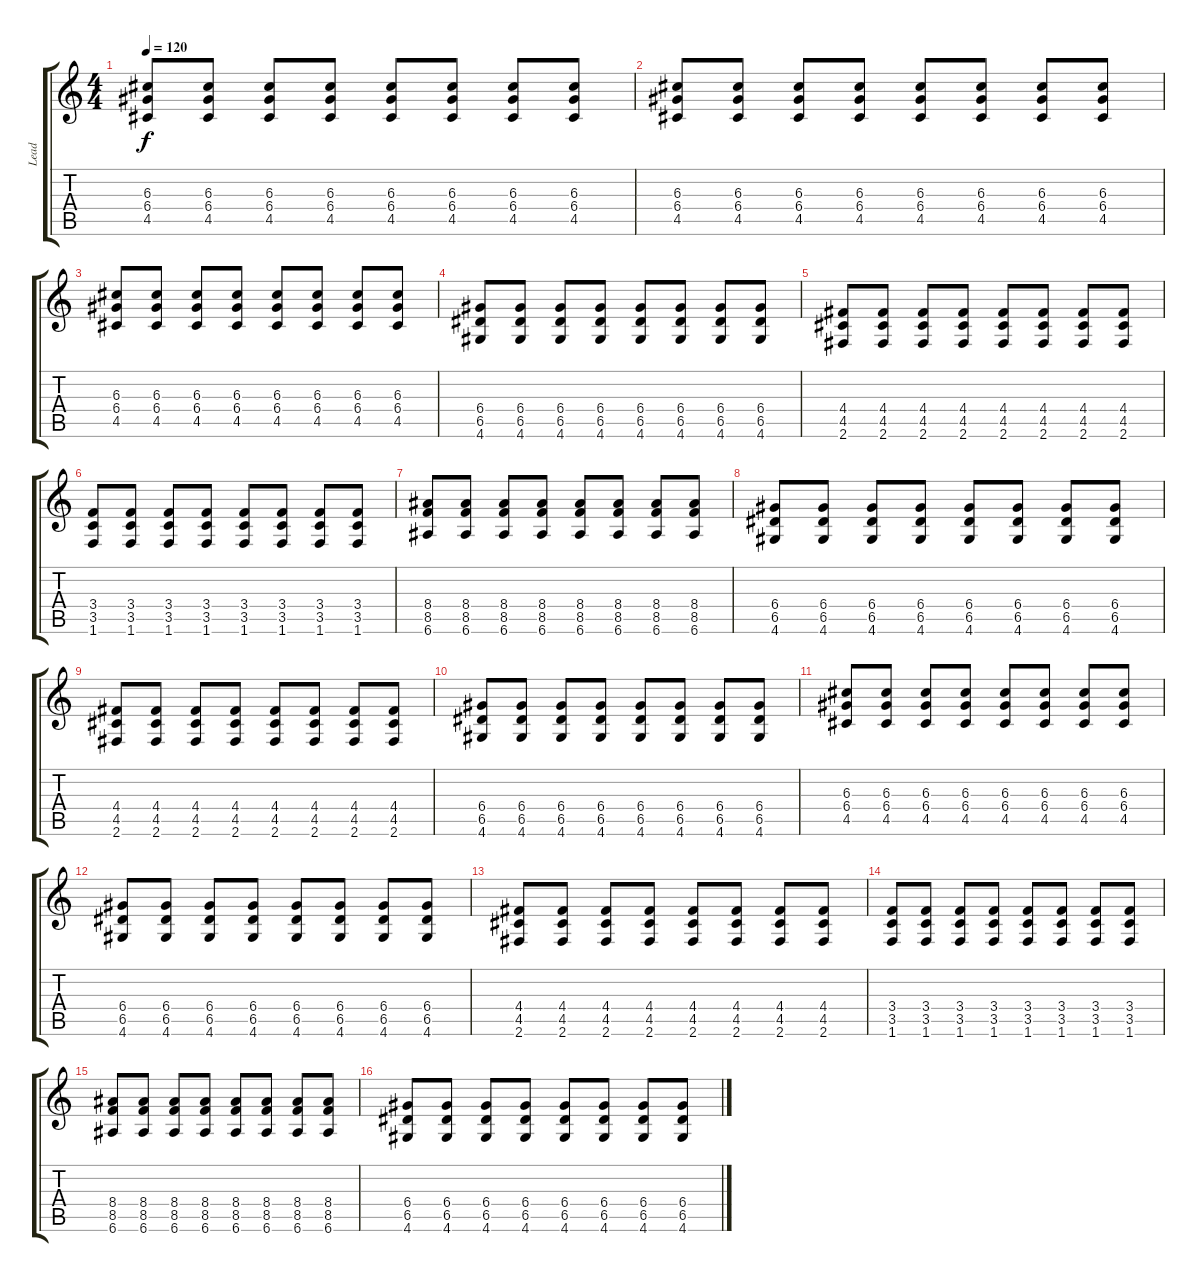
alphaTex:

\track ("Lead" "Lead") {instrument acousticguitarsteel}
\staff {score tabs}
\tuning (E4 B3 G3 D3 A2 E2) {hide}
\ts (4 4)
\tempo 120
\clef g2
\ks c
(6.3 6.4 4.5).8{dy f} (6.3 6.4 4.5).8 (6.3 6.4 4.5).8 (6.3 6.4 4.5).8 (6.3 6.4 4.5).8 (6.3 6.4 4.5).8 (6.3 6.4 4.5).8 (6.3 6.4 4.5).8 |
(6.3 6.4 4.5).8 (6.3 6.4 4.5).8 (6.3 6.4 4.5).8 (6.3 6.4 4.5).8 (6.3 6.4 4.5).8 (6.3 6.4 4.5).8 (6.3 6.4 4.5).8 (6.3 6.4 4.5).8 |
(6.3 6.4 4.5).8 (6.3 6.4 4.5).8 (6.3 6.4 4.5).8 (6.3 6.4 4.5).8 (6.3 6.4 4.5).8 (6.3 6.4 4.5).8 (6.3 6.4 4.5).8 (6.3 6.4 4.5).8 |
(6.4 6.5 4.6).8 (6.4 6.5 4.6).8 (6.4 6.5 4.6).8 (6.4 6.5 4.6).8 (6.4 6.5 4.6).8 (6.4 6.5 4.6).8 (6.4 6.5 4.6).8 (6.4 6.5 4.6).8 |
(4.4 4.5 2.6).8 (4.4 4.5 2.6).8 (4.4 4.5 2.6).8 (4.4 4.5 2.6).8 (4.4 4.5 2.6).8 (4.4 4.5 2.6).8 (4.4 4.5 2.6).8 (4.4 4.5 2.6).8 |
(3.4 3.5 1.6).8 (3.4 3.5 1.6).8 (3.4 3.5 1.6).8 (3.4 3.5 1.6).8 (3.4 3.5 1.6).8 (3.4 3.5 1.6).8 (3.4 3.5 1.6).8 (3.4 3.5 1.6).8 |
(8.4 8.5 6.6).8 (8.4 8.5 6.6).8 (8.4 8.5 6.6).8 (8.4 8.5 6.6).8 (8.4 8.5 6.6).8 (8.4 8.5 6.6).8 (8.4 8.5 6.6).8 (8.4 8.5 6.6).8 |
(6.4 6.5 4.6).8 (6.4 6.5 4.6).8 (6.4 6.5 4.6).8 (6.4 6.5 4.6).8 (6.4 6.5 4.6).8 (6.4 6.5 4.6).8 (6.4 6.5 4.6).8 (6.4 6.5 4.6).8 |
(4.4 4.5 2.6).8 (4.4 4.5 2.6).8 (4.4 4.5 2.6).8 (4.4 4.5 2.6).8 (4.4 4.5 2.6).8 (4.4 4.5 2.6).8 (4.4 4.5 2.6).8 (4.4 4.5 2.6).8 |
(6.4 6.5 4.6).8 (6.4 6.5 4.6).8 (6.4 6.5 4.6).8 (6.4 6.5 4.6).8 (6.4 6.5 4.6).8 (6.4 6.5 4.6).8 (6.4 6.5 4.6).8 (6.4 6.5 4.6).8 |
(6.3 6.4 4.5).8 (6.3 6.4 4.5).8 (6.3 6.4 4.5).8 (6.3 6.4 4.5).8 (6.3 6.4 4.5).8 (6.3 6.4 4.5).8 (6.3 6.4 4.5).8 (6.3 6.4 4.5).8 |
(6.4 6.5 4.6).8 (6.4 6.5 4.6).8 (6.4 6.5 4.6).8 (6.4 6.5 4.6).8 (6.4 6.5 4.6).8 (6.4 6.5 4.6).8 (6.4 6.5 4.6).8 (6.4 6.5 4.6).8 |
(4.4 4.5 2.6).8 (4.4 4.5 2.6).8 (4.4 4.5 2.6).8 (4.4 4.5 2.6).8 (4.4 4.5 2.6).8 (4.4 4.5 2.6).8 (4.4 4.5 2.6).8 (4.4 4.5 2.6).8 |
(3.4 3.5 1.6).8 (3.4 3.5 1.6).8 (3.4 3.5 1.6).8 (3.4 3.5 1.6).8 (3.4 3.5 1.6).8 (3.4 3.5 1.6).8 (3.4 3.5 1.6).8 (3.4 3.5 1.6).8 |
(8.4 8.5 6.6).8 (8.4 8.5 6.6).8 (8.4 8.5 6.6).8 (8.4 8.5 6.6).8 (8.4 8.5 6.6).8 (8.4 8.5 6.6).8 (8.4 8.5 6.6).8 (8.4 8.5 6.6).8 |
(6.4 6.5 4.6).8 (6.4 6.5 4.6).8 (6.4 6.5 4.6).8 (6.4 6.5 4.6).8 (6.4 6.5 4.6).8 (6.4 6.5 4.6).8 (6.4 6.5 4.6).8 (6.4 6.5 4.6).8
